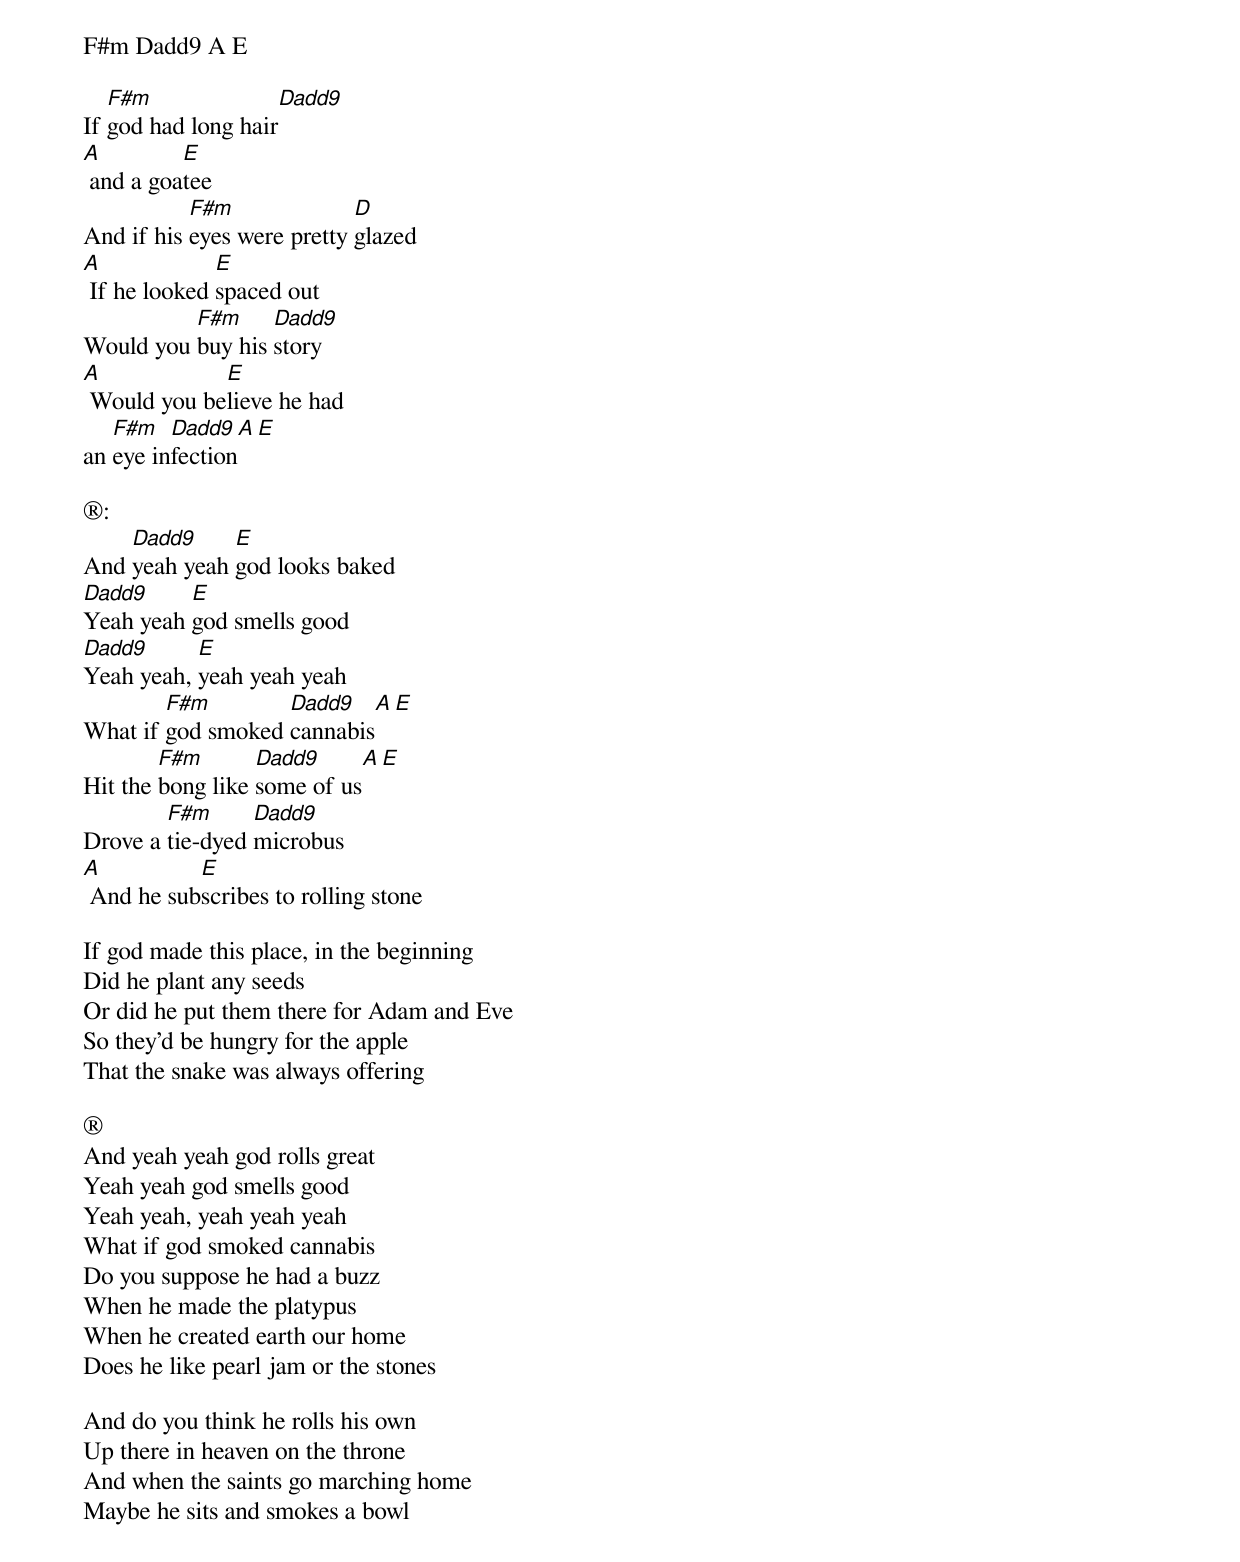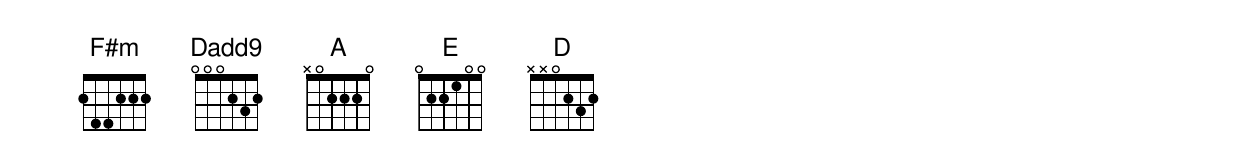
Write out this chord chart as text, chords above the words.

F#m Dadd9 A E

   F#m              Dadd9
If god had long hair
A         E
 and a goatee
           F#m              D
And if his eyes were pretty glazed
A             E
 If he looked spaced out
          F#m     Dadd9
Would you buy his story
A            E
 Would you believe he had
   F#m   Dadd9    A E
an eye infection

®:
    Dadd9     E
And yeah yeah god looks baked
Dadd9     E
Yeah yeah god smells good
Dadd9      E
Yeah yeah, yeah yeah yeah
        F#m        Dadd9     A E
What if god smoked cannabis
        F#m       Dadd9      A E
Hit the bong like some of us
        F#m      Dadd9
Drove a tie-dyed microbus
A          E
 And he subscribes to rolling stone

If god made this place, in the beginning
Did he plant any seeds
Or did he put them there for Adam and Eve
So they’d be hungry for the apple
That the snake was always offering

®
And yeah yeah god rolls great
Yeah yeah god smells good
Yeah yeah, yeah yeah yeah
What if god smoked cannabis
Do you suppose he had a buzz
When he made the platypus
When he created earth our home
Does he like pearl jam or the stones

And do you think he rolls his own
Up there in heaven on the throne
And when the saints go marching home
Maybe he sits and smokes a bowl
